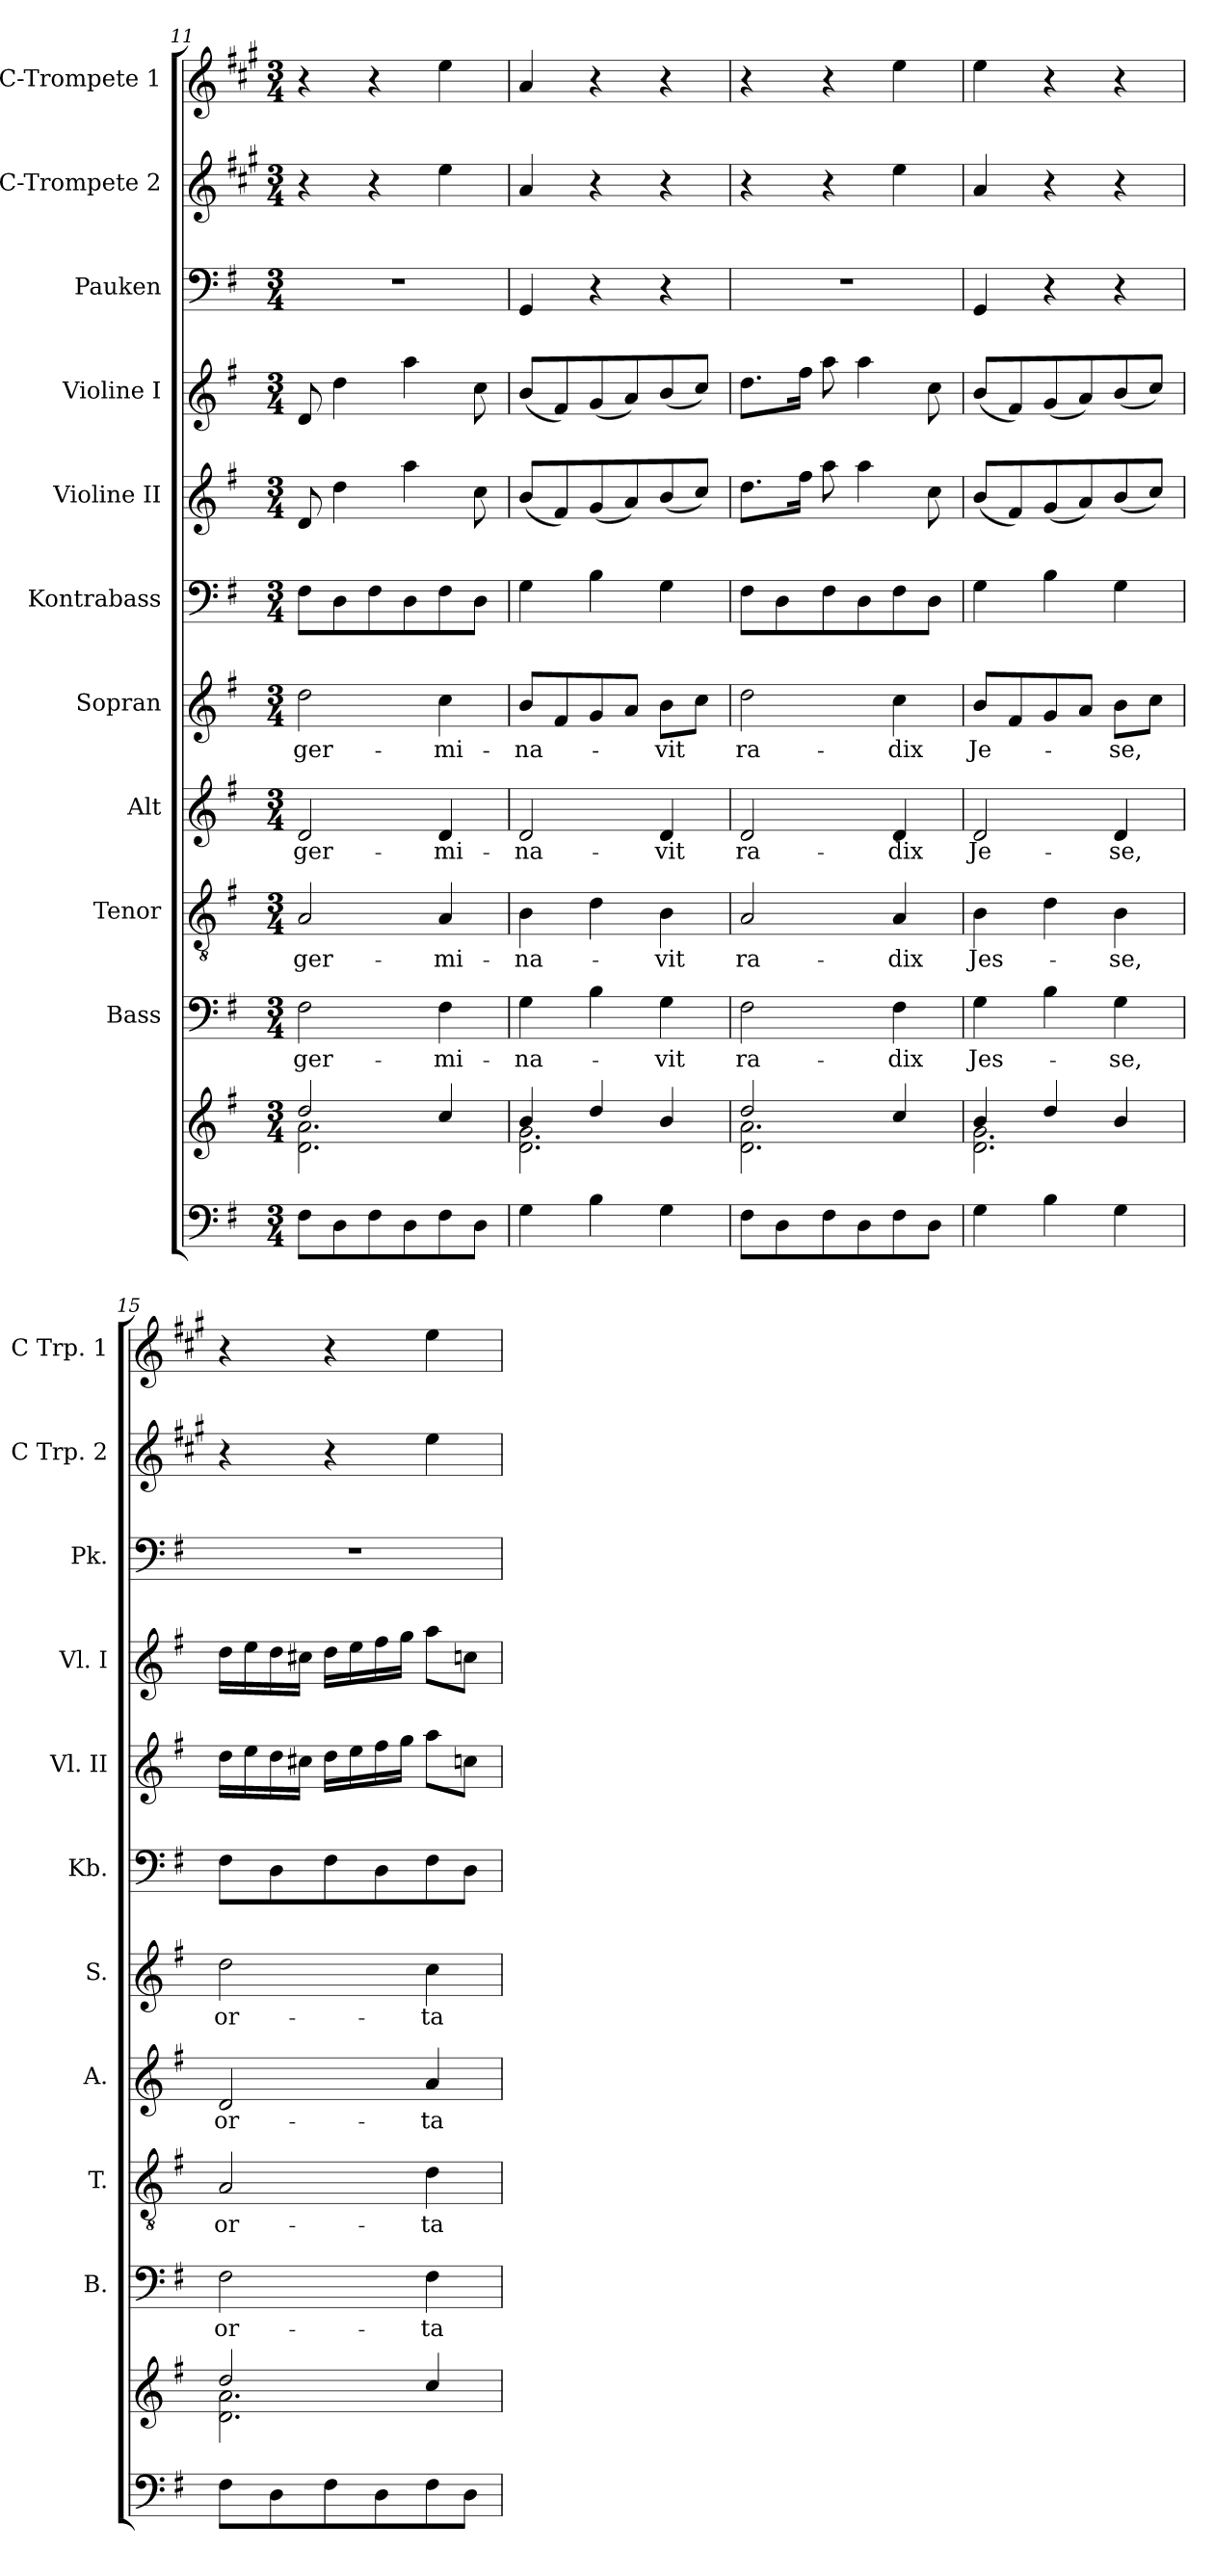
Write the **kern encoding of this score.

**kern	**kern	**kern	**text	**kern	**text	**kern	**text	**kern	**text	**kern	**kern	**kern	**kern	**kern	**kern
*part11	*part11	*part10	*part10	*part9	*part9	*part8	*part8	*part7	*part7	*part6	*part5	*part4	*part3	*part2	*part1
*staff12	*staff11	*staff10	*staff10	*staff9	*staff9	*staff8	*staff8	*staff7	*staff7	*staff6	*staff5	*staff4	*staff3	*staff2	*staff1
*	*	*I"Bass	*	*I"Tenor	*	*I"Alt	*	*I"Sopran	*	*I"Kontrabass	*I"Violine II	*I"Violine I	*I"Pauken	*I"C-Trompete 2	*I"C-Trompete 1
*	*	*I'B.	*	*I'T.	*	*I'A.	*	*I'S.	*	*I'Kb.	*I'Vl. II	*I'Vl. I	*I'Pk.	*I'C Trp. 2	*I'C Trp. 1
!!LO:PB:g=z
*clefF4	*clefG2	*clefF4	*	*clefGv2	*	*clefG2	*	*clefG2	*	*clefF4	*clefG2	*clefG2	*clefF4	*clefG2	*clefG2
*	*	*	*	*	*	*	*	*	*	*ITrd7c12	*	*	*	*ITrd1c2	*ITrd1c2
*k[f#]	*k[f#]	*k[f#]	*	*k[f#]	*	*k[f#]	*	*k[f#]	*	*k[f#]	*k[f#]	*k[f#]	*k[f#]	*k[f#]	*k[f#]
*G:	*G:	*G:	*	*G:	*	*G:	*	*G:	*	*G:	*G:	*G:	*G:	*G:	*G:
*M3/4	*M3/4	*M3/4	*	*M3/4	*	*M3/4	*	*M3/4	*	*M3/4	*M3/4	*M3/4	*M3/4	*M3/4	*M3/4
=11	=11	=11	=11	=11	=11	=11	=11	=11	=11	=11	=11	=11	=11	=11	=11
*	*^	*	*	*	*	*	*	*	*	*	*	*	*	*	*
!	!	!	!	!LO:LY:b	!	!LO:LY:b	!	!LO:LY:b	!	!LO:LY:b	!	!	!	!	!	!
8F#\L	2dd/	2.d\ 2.a\	2F#\	ger-	2A/	ger-	2d/	ger-	2dd\	ger-	8FF#\L	8d/	8d/	2.r	4r	4r
8D\	.	.	.	.	.	.	.	.	.	.	8DD\	4dd\	4dd\	.	.	.
8F#\	.	.	.	.	.	.	.	.	.	.	8FF#\	.	.	.	4r	4r
8D\	.	.	.	.	.	.	.	.	.	.	8DD\	4aa\	4aa\	.	.	.
!	!	!	!	!LO:LY:b	!	!LO:LY:b	!	!LO:LY:b	!	!LO:LY:b	!	!	!	!	!	!
8F#\	4cc/	.	4F#\	-mi-	4A/	-mi-	4d/	-mi-	4cc\	-mi-	8FF#\	.	.	.	4dd\	4dd\
8D\J	.	.	.	.	.	.	.	.	.	.	8DD\J	8cc\	8cc\	.	.	.
=12	=12	=12	=12	=12	=12	=12	=12	=12	=12	=12	=12	=12	=12	=12	=12	=12
!	!	!	!	!LO:LY:b	!	!LO:LY:b	!	!LO:LY:b	!	!LO:LY:b	!	!	!	!	!	!
4G\	4b/	2.d\ 2.g\	4G\	-na-	4B\	-na-	2d/	-na-	8b/L	-na-	4GG\	(<8b/L	(<8b/L	4GG/	4g/	4g/
.	.	.	.	.	.	.	.	.	8f#/	.	.	8f#/)	8f#/)	.	.	.
4B\	4dd/	.	4B\	.	4d\	.	.	.	8g/	.	4BB\	(<8g/	(<8g/	4r	4r	4r
.	.	.	.	.	.	.	.	.	8a/J	.	.	8a/)	8a/)	.	.	.
!	!	!	!	!LO:LY:b	!	!LO:LY:b	!	!LO:LY:b	!	!LO:LY:b	!	!	!	!	!	!
4G\	4b/	.	4G\	-vit	4B\	-vit	4d/	-vit	8b\L	-vit	4GG\	(<8b/	(<8b/	4r	4r	4r
.	.	.	.	.	.	.	.	.	8cc\J	.	.	8cc/J)	8cc/J)	.	.	.
=13	=13	=13	=13	=13	=13	=13	=13	=13	=13	=13	=13	=13	=13	=13	=13	=13
!	!	!	!	!LO:LY:b	!	!LO:LY:b	!	!LO:LY:b	!	!LO:LY:b	!	!	!	!	!	!
8F#\L	2dd/	2.d\ 2.a\	2F#\	ra-	2A/	ra-	2d/	ra-	2dd\	ra-	8FF#\L	8.dd\L	8.dd\L	2.r	4r	4r
8D\	.	.	.	.	.	.	.	.	.	.	8DD\	.	.	.	.	.
.	.	.	.	.	.	.	.	.	.	.	.	16ff#\Jk	16ff#\Jk	.	.	.
8F#\	.	.	.	.	.	.	.	.	.	.	8FF#\	8aa\	8aa\	.	4r	4r
8D\	.	.	.	.	.	.	.	.	.	.	8DD\	4aa\	4aa\	.	.	.
!	!	!	!	!LO:LY:b	!	!LO:LY:b	!	!LO:LY:b	!	!LO:LY:b	!	!	!	!	!	!
8F#\	4cc/	.	4F#\	-dix	4A/	-dix	4d/	-dix	4cc\	-dix	8FF#\	.	.	.	4dd\	4dd\
8D\J	.	.	.	.	.	.	.	.	.	.	8DD\J	8cc\	8cc\	.	.	.
=14	=14	=14	=14	=14	=14	=14	=14	=14	=14	=14	=14	=14	=14	=14	=14	=14
!	!	!	!	!LO:LY:b	!	!LO:LY:b	!	!LO:LY:b	!	!LO:LY:b	!	!	!	!	!	!
4G\	4b/	2.d\ 2.g\	4G\	Jes-	4B\	Jes-	2d/	Je-	8b/L	Je-	4GG\	(<8b/L	(<8b/L	4GG/	4g/	4dd\
.	.	.	.	.	.	.	.	.	8f#/	.	.	8f#/)	8f#/)	.	.	.
4B\	4dd/	.	4B\	.	4d\	.	.	.	8g/	.	4BB\	(<8g/	(<8g/	4r	4r	4r
.	.	.	.	.	.	.	.	.	8a/J	.	.	8a/)	8a/)	.	.	.
!	!	!	!	!LO:LY:b	!	!LO:LY:b	!	!LO:LY:b	!	!LO:LY:b	!	!	!	!	!	!
4G\	4b/	.	4G\	-se,	4B\	-se,	4d/	-se,	8b\L	-se,	4GG\	(<8b/	(<8b/	4r	4r	4r
.	.	.	.	.	.	.	.	.	8cc\J	.	.	8cc/J)	8cc/J)	.	.	.
=15	=15	=15	=15	=15	=15	=15	=15	=15	=15	=15	=15	=15	=15	=15	=15	=15
!	!	!	!	!LO:LY:b	!	!LO:LY:b	!	!LO:LY:b	!	!LO:LY:b	!	!	!	!	!	!
8F#\L	2dd/	2.d\ 2.a\	2F#\	or-	2A/	or-	2d/	or-	2dd\	or-	8FF#\L	16dd\LL	16dd\LL	2.r	4r	4r
.	.	.	.	.	.	.	.	.	.	.	.	16ee\	16ee\	.	.	.
8D\	.	.	.	.	.	.	.	.	.	.	8DD\	16dd\	16dd\	.	.	.
.	.	.	.	.	.	.	.	.	.	.	.	16cc#X\JJ	16cc#X\JJ	.	.	.
8F#\	.	.	.	.	.	.	.	.	.	.	8FF#\	16dd\LL	16dd\LL	.	4r	4r
.	.	.	.	.	.	.	.	.	.	.	.	16ee\	16ee\	.	.	.
8D\	.	.	.	.	.	.	.	.	.	.	8DD\	16ff#\	16ff#\	.	.	.
.	.	.	.	.	.	.	.	.	.	.	.	16gg\JJ	16gg\JJ	.	.	.
!	!	!	!	!LO:LY:b	!	!LO:LY:b	!	!LO:LY:b	!	!LO:LY:b	!	!	!	!	!	!
8F#\	4cc/	.	4F#\	-ta	4d\	-ta	4a/	-ta	4cc\	-ta	8FF#\	8aa\L	8aa\L	.	4dd\	4dd\
8D\J	.	.	.	.	.	.	.	.	.	.	8DD\J	8ccn\J	8ccn\J	.	.	.
*	*v	*v	*	*	*	*	*	*	*	*	*	*	*	*	*	*
=	=	=	=	=	=	=	=	=	=	=	=	=	=	=	=
*-	*-	*-	*-	*-	*-	*-	*-	*-	*-	*-	*-	*-	*-	*-	*-
